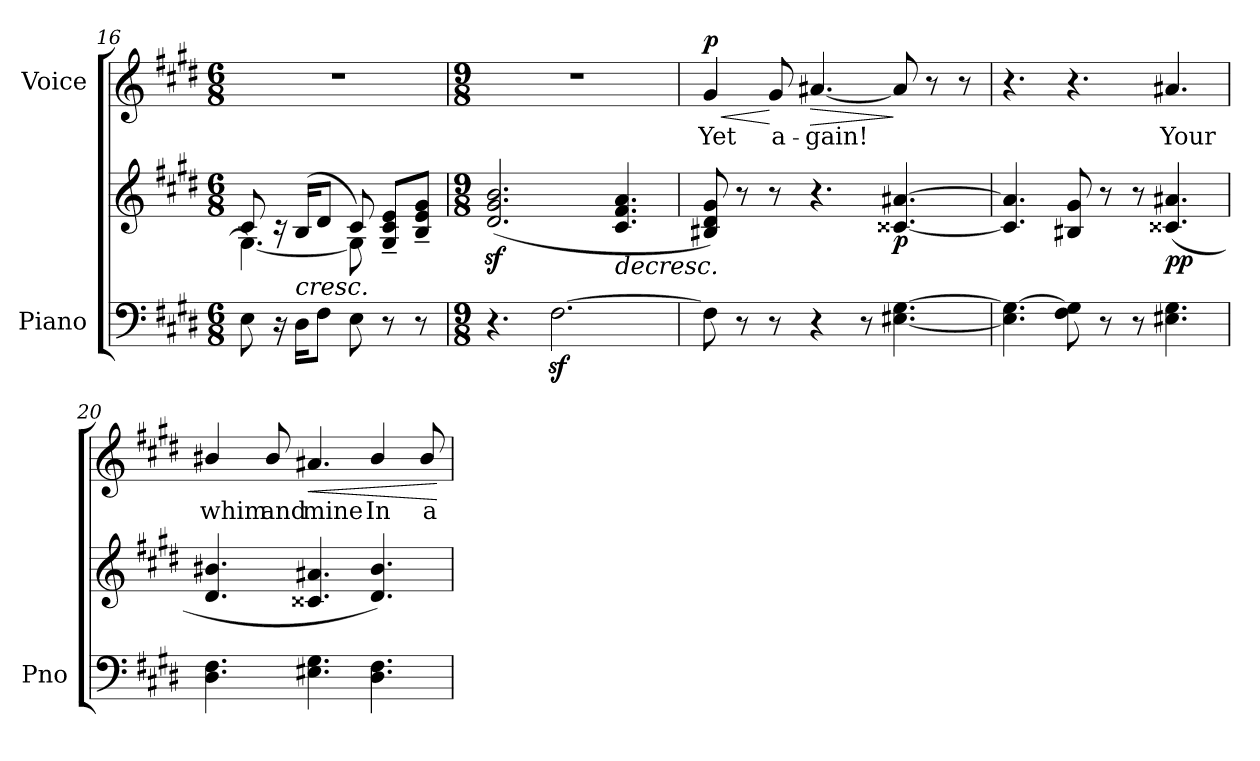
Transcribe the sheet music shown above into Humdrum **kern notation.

**kern	**kern	**dynam	**kern	**text	**dynam
*part2	*part2	*part2	*part1	*part1	*part1
*staff3	*staff2	*staff2/3	*staff1	*staff1	*staff1
*I"Piano	*	*	*I"Voice	*	*
*I'Pno	*	*	*	*	*
*clefF4	*clefG2	*	*clefG2	*	*
*k[f#c#g#d#]	*k[f#c#g#d#]	*	*k[f#c#g#d#]	*	*
*M6/8	*M6/8	*	*M6/8	*	*
=16	=16	=16	=16	=16	=16
*	*^	*	*	*	*
8E\	8c#/	4.G#\_	.	2.r	.	.
16r	16rc	.	.	.	.	.
!	!	!	!LO:HP:b	!	!	!
16D#\KL	(>16B/KL	.	<	.	.	.
8F#\J	8d#/J	.	.	.	.	.
8E\	8c#/)	8G#\]	.	.	.	.
8r	8G#/~ 8c#/~ 8e/~L	4ryy	.	.	.	.
8r	8B/~ 8e/~ 8g#/~J	.	.	.	.	.
*	*v	*v	*	*	*	*
=17	=17	=17	=17	=17	=17
*M9/8	*M9/8	*	*M9/8	*	*
!	!	!LO:DY:a	!	!	!
4.r	(>2.d#/z> 2.g#/z> 2.b/z>	other-dynamics	8%9r	.	.
!	!	!LO:DY:a=2	!	!	!
[2.F#z>\	.	other-dynamics	.	.	.
!	!	!LO:HP:b	!	!	!
.	4.c#/ 4.f#/ 4.a/	>	.	.	.
=18	=18	=18	=18	=18	=18
!	!	!	!	!LO:LY:b	!LO:HP:b
!	!	!	!	!	!LO:DY:n=1:a
8F#\]	8B#X/ 8d#/ 8g#/)	.	4g#/	Yet	< p
8r	8r	[	.	.	.
!	!	!	!	!LO:LY:b	!
8r	8r	.	8g#/	a-	[
!	!	!	!	!LO:LY:b	!LO:HP:b
4r	4.r	.	[4.a#X/	-gain!	>
8r	.	.	.	.	.
!	!	!LO:DY:b	!	!	!
[4.E#X\ [4.G#\	[4.c##X/ [4.a#X/	p	8a#/]	.	]
.	.	.	8r	.	.
.	.	.	8r	.	.
=19	=19	=19	=19	=19	=19
4.E#\] 4.G#\_	4.c##/] 4.a#/]	.	4.r	.	.
8F#\ 8G#\]	8B#X/ 8g#/	.	4.r	.	.
8r	8r	.	.	.	.
8r	8r	.	.	.	.
!	!	!LO:DY:b	!	!LO:LY:b	!
4.E#X\ 4.G#\	(>4.c##X/ 4.a#X/	pp	4.a#X/	Your	.
!!LO:LB:g=z
=20	=20	=20	=20	=20	=20
!	!	!	!	!LO:LY:b	!
4.D#\ 4.F#\	4.d#/ 4.b#X/	.	4b#X/	whim	.
!	!	!	!	!LO:LY:b	!
.	.	.	8b#/	and	.
!	!	!	!	!LO:LY:b	!LO:HP:b
4.E#X\ 4.G#\	4.c##X/ 4.a#X/	.	4.a#X/	mine	<
!	!	!	!	!LO:LY:b	!
4.D#\ 4.F#\	4.d#/ 4.b#/)	.	4b#/	In	.
!	!	!	!	!LO:LY:b	!
.	.	.	8b#/	a	.
.	.	]	.	.	[
=	=	=	=	=	=
*-	*-	*-	*-	*-	*-
